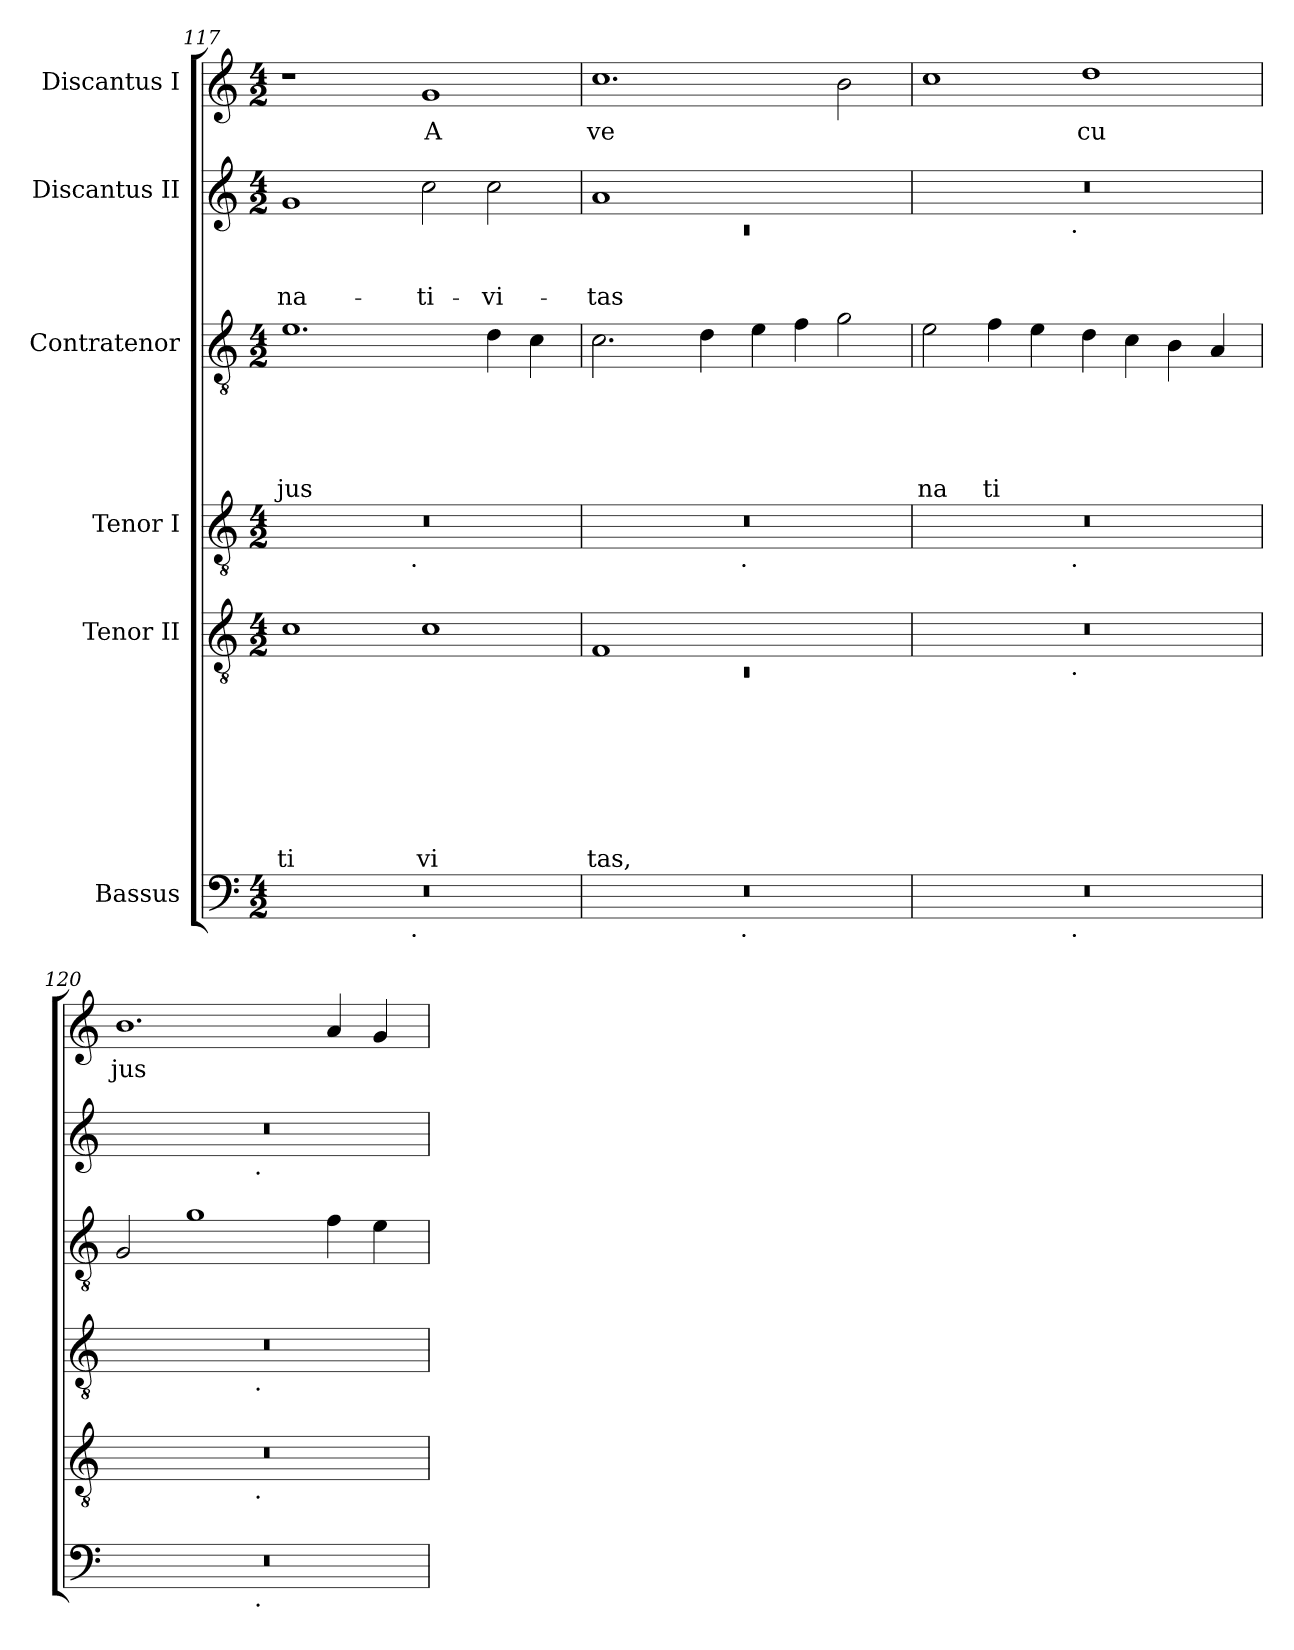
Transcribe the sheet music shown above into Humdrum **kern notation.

**kern	**kern	**text	**text	**text	**text	**text	**text	**text	**text	**kern	**kern	**text	**text	**text	**text	**text	**kern	**text	**text	**text	**kern	**text
*part6	*part5	*part5	*part5	*part5	*part5	*part5	*part5	*part5	*part5	*part4	*part3	*part3	*part3	*part3	*part3	*part3	*part2	*part2	*part2	*part2	*part1	*part1
*staff6	*staff5	*staff5	*staff5	*staff5	*staff5	*staff5	*staff5	*staff5	*staff5	*staff4	*staff3	*staff3	*staff3	*staff3	*staff3	*staff3	*staff2	*staff2	*staff2	*staff2	*staff1	*staff1
*I"Bassus	*I"Tenor II	*	*	*	*	*	*	*	*	*I"Tenor I	*I"Contratenor	*	*	*	*	*	*I"Discantus II	*	*	*	*I"Discantus I	*
*clefF4	*clefGv2	*	*	*	*	*	*	*	*	*clefGv2	*clefGv2	*	*	*	*	*	*clefG2	*	*	*	*clefG2	*
*k[]	*k[]	*	*	*	*	*	*	*	*	*k[]	*k[]	*	*	*	*	*	*k[]	*	*	*	*k[]	*
*C:	*C:	*	*	*	*	*	*	*	*	*C:	*C:	*	*	*	*	*	*C:	*	*	*	*C:	*
*M4/2	*M4/2	*	*	*	*	*	*	*	*	*M4/2	*M4/2	*	*	*	*	*	*M4/2	*	*	*	*M4/2	*
=117	=117	=117	=117	=117	=117	=117	=117	=117	=117	=117	=117	=117	=117	=117	=117	=117	=117	=117	=117	=117	=117	=117
!	!	!	!	!	!	!	!	!	!LO:LY:b	!	!	!	!	!	!	!LO:LY:b	!	!	!	!LO:LY:b	!	!
*^	*	*	*	*	*	*	*	*	*	*^	*	*	*	*	*	*	*	*	*	*	*	*
0r	2ryy	1c	.	.	.	.	.	.	.	ti	0r	2ryy	1.e	.	.	.	.	-jus	1g	.	.	na-	1r	.
.	4...ryy	.	.	.	.	.	.	.	.	.	.	4...ryy	.	.	.	.	.	.	.	.	.	.	.	.
!	!	!	!	!	!	!	!	!	!	!	!	!LO:TX:b:t=.	!	!	!	!	!	!	!	!	!	!	!	!
!	!LO:TX:b:t=.	!	!	!	!	!	!	!	!	!	!	!	!	!	!	!	!	!	!	!	!	!	!	!
.	1ryy	.	.	.	.	.	.	.	.	.	.	1ryy	.	.	.	.	.	.	.	.	.	.	.	.
!	!	!	!	!	!	!	!	!	!	!LO:LY:b	!	!	!	!	!	!	!	!	!	!	!	!LO:LY:b	!	!LO:LY:b
.	.	1c	.	.	.	.	.	.	.	vi	.	.	.	.	.	.	.	.	2cc\	.	.	-ti-	1g	A
!	!	!	!	!	!	!	!	!	!	!	!	!	!	!	!	!	!	!	!	!	!	!LO:LY:b	!	!
.	.	.	.	.	.	.	.	.	.	.	.	.	4d\	.	.	.	.	.	2cc\	.	.	-vi-	.	.
.	.	.	.	.	.	.	.	.	.	.	.	.	4c\	.	.	.	.	.	.	.	.	.	.	.
.	32ryy	.	.	.	.	.	.	.	.	.	.	32ryy	.	.	.	.	.	.	.	.	.	.	.	.
!!LO:PB:g=z
=118	=118	=118	=118	=118	=118	=118	=118	=118	=118	=118	=118	=118	=118	=118	=118	=118	=118	=118	=118	=118	=118	=118	=118	=118
*	*	*^	*	*	*	*	*	*	*	*	*	*	*	*	*	*	*	*	*^	*	*	*	*	*
!	!	!	!LO:N:vis=1	!	!	!	!	!	!	!	!LO:LY:b	!	!	!	!	!	!	!	!	!	!LO:N:vis=1	!	!	!LO:LY:b	!	!LO:LY:b
0r	2ryy	1F	0rC	.	.	.	.	.	.	.	tas,	0r	2ryy	2.c\	.	.	.	.	.	1a	0rc	.	.	-tas	1.cc	ve
.	4...ryy	.	.	.	.	.	.	.	.	.	.	.	4...ryy	.	.	.	.	.	.	.	.	.	.	.	.	.
.	.	.	.	.	.	.	.	.	.	.	.	.	.	4d\	.	.	.	.	.	.	.	.	.	.	.	.
!	!	!	!	!	!	!	!	!	!	!	!	!	!LO:TX:b:t=.	!	!	!	!	!	!	!	!	!	!	!	!	!
!	!LO:TX:b:t=.	!	!	!	!	!	!	!	!	!	!	!	!	!	!	!	!	!	!	!	!	!	!	!	!	!
.	1ryy	.	.	.	.	.	.	.	.	.	.	.	1ryy	.	.	.	.	.	.	.	.	.	.	.	.	.
.	.	1ryy	.	.	.	.	.	.	.	.	.	.	.	4e\	.	.	.	.	.	1ryy	.	.	.	.	.	.
.	.	.	.	.	.	.	.	.	.	.	.	.	.	4f\	.	.	.	.	.	.	.	.	.	.	.	.
.	.	.	.	.	.	.	.	.	.	.	.	.	.	2g\	.	.	.	.	.	.	.	.	.	.	2b\	.
.	32ryy	.	.	.	.	.	.	.	.	.	.	.	32ryy	.	.	.	.	.	.	.	.	.	.	.	.	.
=119	=119	=119	=119	=119	=119	=119	=119	=119	=119	=119	=119	=119	=119	=119	=119	=119	=119	=119	=119	=119	=119	=119	=119	=119	=119	=119
!	!	!	!	!	!	!	!	!	!	!	!	!	!	!	!	!	!	!	!LO:LY:b	!	!	!	!	!	!	!
0r	2ryy	0r	2ryy	.	.	.	.	.	.	.	.	0r	2ryy	2e\	.	.	.	.	na	0r	2ryy	.	.	.	1cc	.
!	!	!	!	!	!	!	!	!	!	!	!	!	!	!	!	!	!	!	!LO:LY:b	!	!	!	!	!	!	!
.	4...ryy	.	4...ryy	.	.	.	.	.	.	.	.	.	4...ryy	4f\	.	.	.	.	ti	.	4...ryy	.	.	.	.	.
.	.	.	.	.	.	.	.	.	.	.	.	.	.	4e\	.	.	.	.	.	.	.	.	.	.	.	.
!	!	!	!	!	!	!	!	!	!	!	!	!	!	!	!	!	!	!	!	!	!LO:TX:b:t=.	!	!	!	!	!
!	!	!	!	!	!	!	!	!	!	!	!	!	!LO:TX:b:t=.	!	!	!	!	!	!	!	!	!	!	!	!	!
!	!	!	!LO:TX:b:t=.	!	!	!	!	!	!	!	!	!	!	!	!	!	!	!	!	!	!	!	!	!	!	!
!	!LO:TX:b:t=.	!	!	!	!	!	!	!	!	!	!	!	!	!	!	!	!	!	!	!	!	!	!	!	!	!
.	1ryy	.	1ryy	.	.	.	.	.	.	.	.	.	1ryy	.	.	.	.	.	.	.	1ryy	.	.	.	.	.
!	!	!	!	!	!	!	!	!	!	!	!	!	!	!	!	!	!	!	!	!	!	!	!	!	!	!LO:LY:b
.	.	.	.	.	.	.	.	.	.	.	.	.	.	4d\	.	.	.	.	.	.	.	.	.	.	1dd	cu
.	.	.	.	.	.	.	.	.	.	.	.	.	.	4c\	.	.	.	.	.	.	.	.	.	.	.	.
.	.	.	.	.	.	.	.	.	.	.	.	.	.	4B\	.	.	.	.	.	.	.	.	.	.	.	.
.	.	.	.	.	.	.	.	.	.	.	.	.	.	4A/	.	.	.	.	.	.	.	.	.	.	.	.
.	32ryy	.	32ryy	.	.	.	.	.	.	.	.	.	32ryy	.	.	.	.	.	.	.	32ryy	.	.	.	.	.
=120	=120	=120	=120	=120	=120	=120	=120	=120	=120	=120	=120	=120	=120	=120	=120	=120	=120	=120	=120	=120	=120	=120	=120	=120	=120	=120
!	!	!	!	!	!	!	!	!	!	!	!	!	!	!	!	!	!	!	!	!	!	!	!	!	!	!LO:LY:b
0r	2ryy	0r	2ryy	.	.	.	.	.	.	.	.	0r	2ryy	2G/	.	.	.	.	.	0r	2ryy	.	.	.	1.b	jus
.	4...ryy	.	4...ryy	.	.	.	.	.	.	.	.	.	4...ryy	1g	.	.	.	.	.	.	4...ryy	.	.	.	.	.
!	!	!	!	!	!	!	!	!	!	!	!	!	!	!	!	!	!	!	!	!	!LO:TX:b:t=.	!	!	!	!	!
!	!	!	!	!	!	!	!	!	!	!	!	!	!LO:TX:b:t=.	!	!	!	!	!	!	!	!	!	!	!	!	!
!	!	!	!LO:TX:b:t=.	!	!	!	!	!	!	!	!	!	!	!	!	!	!	!	!	!	!	!	!	!	!	!
!	!LO:TX:b:t=.	!	!	!	!	!	!	!	!	!	!	!	!	!	!	!	!	!	!	!	!	!	!	!	!	!
.	1ryy	.	1ryy	.	.	.	.	.	.	.	.	.	1ryy	.	.	.	.	.	.	.	1ryy	.	.	.	.	.
.	.	.	.	.	.	.	.	.	.	.	.	.	.	4f\	.	.	.	.	.	.	.	.	.	.	4a/	.
.	.	.	.	.	.	.	.	.	.	.	.	.	.	4e\	.	.	.	.	.	.	.	.	.	.	4g/	.
.	32ryy	.	32ryy	.	.	.	.	.	.	.	.	.	32ryy	.	.	.	.	.	.	.	32ryy	.	.	.	.	.
*v	*v	*	*	*	*	*	*	*	*	*	*	*v	*v	*	*	*	*	*	*	*v	*v	*	*	*	*	*
*	*v	*v	*	*	*	*	*	*	*	*	*	*	*	*	*	*	*	*	*	*	*	*	*
=	=	=	=	=	=	=	=	=	=	=	=	=	=	=	=	=	=	=	=	=	=	=
*-	*-	*-	*-	*-	*-	*-	*-	*-	*-	*-	*-	*-	*-	*-	*-	*-	*-	*-	*-	*-	*-	*-
